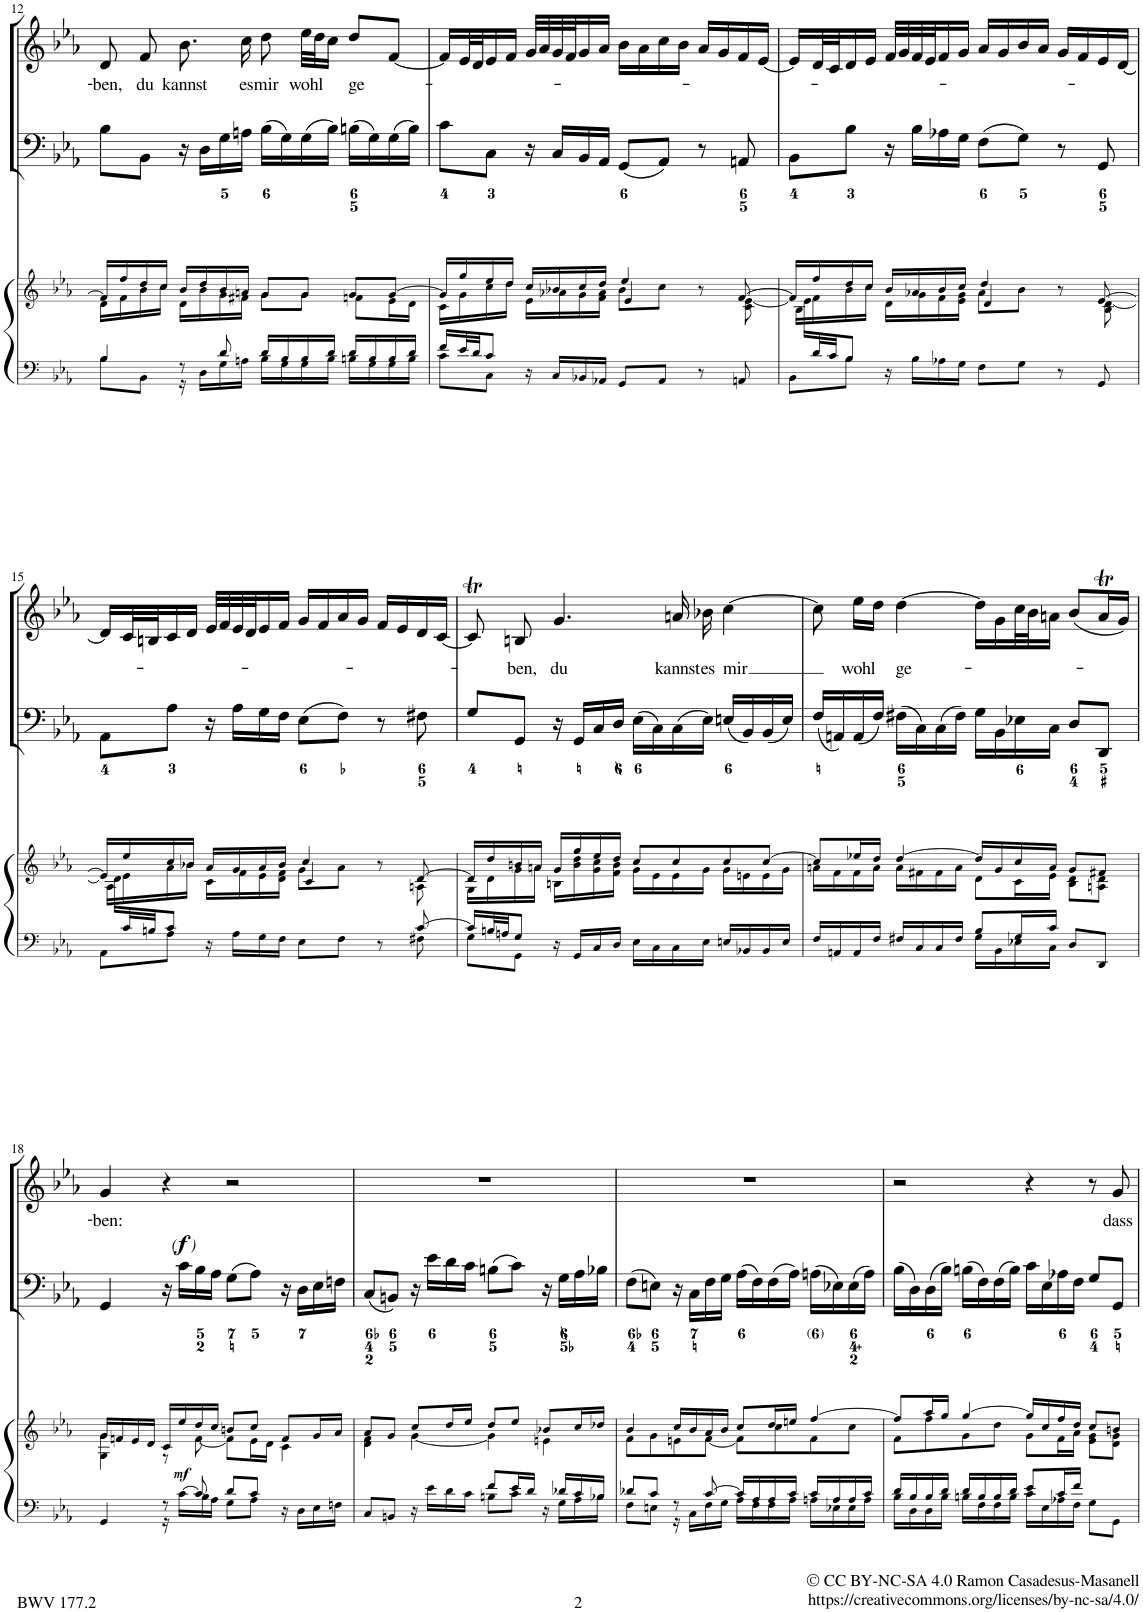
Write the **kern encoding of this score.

**kern	**kern	**dynam	**kern	**dynam	**kern	**text
*part3	*part3	*part3	*part2	*part2	*part1	*part1
*staff4	*staff3	*staff3/4	*staff2	*staff2	*staff1	*staff1
*I"Piano reduction	*	*	*I"Continuo	*	*I"Alto	*
*I'Pno	*	*	*	*	*	*
!!LO:PB:g=z
*clefF4	*clefG2	*	*clefF4	*	*clefG2	*
*k[b-e-a-]	*k[b-e-a-]	*	*k[b-e-a-]	*	*k[b-e-a-]	*
*M4/4	*M4/4	*	*M4/4	*	*M4/4	*
*met(c)	*met(c)	*	*met(c)	*	*met(c)	*
=12	=12	=12	=12	=12	=12	=12
*^	*^	*	*	*	*	*
!	!	!	!	!	!	!	!	!LO:LY:b
4B-/	8B-\L	16f/LL]	16d\LL	.	8B-\L	.	8d/	-ben,
.	.	16ff/	16f\	.	.	.	.	.
!	!	!	!	!	!	!	!	!LO:LY:b
.	8BB-\J	16dd/	16b-\	.	8BB-\J	.	8f/	du
.	.	16cc/JJ	16cc\JJ	.	.	.	.	.
!	!	!	!	!	!	!	!	!LO:LY:b
8r	16r	16b-/LL	16d\LL	.	16r	.	8.b-\	kannst
.	16D\LL	16dd/	16b-\	.	16D\LL	.	.	.
8d/	16G\	16b-/	16g\	.	16G\	.	.	.
!	!	!	!	!	!	!	!	!LO:LY:b
.	16An\JJ	16an/JJ	16f#X\JJ	.	16An\JJ	.	16cc\	es
!	!	!	!	!	!	!	!	!LO:LY:b
16d/LL	16B-\LL	8g/L	8g\L	.	(16B-\LL	.	8dd\	mir
16B-/	16G\	.	.	.	16G\)	.	.	.
!	!	!	!	!	!	!	!	!LO:LY:b
16B-/	16G\	8g/J	8g\J	.	(16G\	.	32ee-\LLL	wohl
.	.	.	.	.	.	.	32dd\J	.
16d/JJ	16B-\JJ	.	.	.	16B-\JJ)	.	16cc\JJ	.
!	!	!	!	!	!	!	!	!LO:LY:b
16d/LL	16Bn\LL	8g/L	8fn\L	.	(16Bn\LL	.	8dd/L	ge-
16B/	16G\	.	.	.	16G\)	.	.	.
16B/	16G\	[8g/J	16e-\L	.	(16G\	.	[8f/J	.
16d/JJ	16B\JJ	.	16d\JJ	.	16B\JJ)	.	.	.
=13	=13	=13	=13	=13	=13	=13	=13	=13
*	*	*	*^	*	*	*	*	*
16f/LL	8c\L	16g/LL]	16c\LL	2ryy	.	8c\L	.	16f/LL]	.
32e-/L	.	16gg/	16g\	.	.	.	.	32e-/L	.
32d/JJ	.	.	.	.	.	.	.	32d/J	.
8c/J	8C\J	16ee-/	16cc\	.	.	8C\J	.	16e-/	.
.	.	16dd/JJ	16dd\JJ	.	.	.	.	16f/JJ	.
16r	16ryy	16cc/LL	16e-\LL	.	.	16r	.	32g/LLL	.
.	.	.	.	.	.	.	.	32a-/	.
16ryy	16C/LL	16b-X/	16a-X\	.	.	16C/LL	.	32g/	.
.	.	.	.	.	.	.	.	32f/J	.
8ryy	16BB-X/	16cc/	16g\	.	.	16BB-/	.	16g/	.
.	16AA-X/JJ	16dd/JJ	16f\ 16a-\JJ	.	.	16AA-/JJ	.	16a-/JJ	.
4ryy	8GG/L	4ee-/	8b-\L	4e-/	.	(8GG/L	.	16b-\LL	.
.	.	.	.	.	.	.	.	16a-\	.
.	8AA-/J	.	8cc\J	.	.	8AA-/J)	.	16cc\	.
.	.	.	.	.	.	.	.	16b-\JJ	.
8r	8ryy	8r	8ryy	4ryy	.	8r	.	16a-/LL	.
.	.	.	.	.	.	.	.	16g/	.
8AAn/	8ryy	[8f/	8c\ [8e-\	.	.	8AAn/	.	16f/	.
.	.	.	.	.	.	.	.	[16e-/JJ	.
=14	=14	=14	=14	=14	=14	=14	=14	=14	=14
16ryy	8BB-\L	16f/LL]	16B-\LL	16e-\LL]	.	8BB-\L	.	16e-/LL]	.
32d/L	.	16ff/	16f\	4..ryy	.	.	.	32d/L	.
32c/JJ	.	.	.	.	.	.	.	32c/J	.
8B-/J	8B-\J	16dd/	16b-\	.	.	8B-\J	.	16d/	.
.	.	16cc/JJ	16cc\JJ	.	.	.	.	16e-/JJ	.
16r	16ryy	16b-/LL	16d\LL	.	.	16r	.	32f/LLL	.
.	.	.	.	.	.	.	.	32g/	.
16ryy	16B-\LL	16a-X/	16g\	.	.	16B-\LL	.	32f/	.
.	.	.	.	.	.	.	.	32e-/J	.
8ryy	16A-X\	16b-/	16f\	.	.	16A-X\	.	16f/	.
.	16G\JJ	16cc/JJ	16e-\ 16g\JJ	.	.	16G\JJ	.	16g/JJ	.
4ryy	8F\L	4dd/	8a-\L	4d/	.	(8F\L	.	16a-/LL	.
.	.	.	.	.	.	.	.	16g/	.
.	8G\J	.	8b-\J	.	.	8G\J)	.	16b-/	.
.	.	.	.	.	.	.	.	16a-/JJ	.
8r	8ryy	8r	8ryy	4ryy	.	8r	.	16g/LL	.
.	.	.	.	.	.	.	.	16f/	.
8GG/	8ryy	[8e-/	8B-\ [8d\	.	.	8GG/	.	16e-/	.
.	.	.	.	.	.	.	.	[16d/JJ	.
!!LO:LB:g=z
=15	=15	=15	=15	=15	=15	=15	=15	=15	=15
16ryy	8AA-\L	16e-/LL]	16A-\LL	16d\LL]	.	8AA-\L	.	16d/LL]	.
32c/L	.	16ee-/	16e-\	4..ryy	.	.	.	32c/L	.
32Bn/JJ	.	.	.	.	.	.	.	32Bn/J	.
8c/J	8A-\J	16cc/	16a-\	.	.	8A-\J	.	16c/	.
.	.	16b-X/JJ	16b-\JJ	.	.	.	.	16d/JJ	.
16r	16ryy	16a-/LL	16c\LL	.	.	16r	.	32e-/LLL	.
.	.	.	.	.	.	.	.	32f/	.
16ryy	16A-\LL	16g/	16f\	.	.	16A-\LL	.	32e-/	.
.	.	.	.	.	.	.	.	32d/J	.
8ryy	16G\	16a-/	16e-\	.	.	16G\	.	16e-/	.
.	16F\JJ	16b-/JJ	16d\ 16f\JJ	.	.	16F\JJ	.	16f/JJ	.
4ryy	8E-\L	4cc/	8g\L	4c/	.	(8E-\L	.	16g/LL	.
.	.	.	.	.	.	.	.	16f/	.
.	8F\J	.	8a-\J	.	.	8F\J)	.	16a-/	.
.	.	.	.	.	.	.	.	16g/JJ	.
8r	8ryy	8r	8ryy	4ryy	.	8r	.	16f/LL	.
.	.	.	.	.	.	.	.	16e-/	.
[8c/	8F#X\	[8d/	8An\	.	.	8F#X\	.	16d/	.
.	.	.	.	.	.	.	.	[16c/JJ	.
*	*	*	*v	*v	*	*	*	*	*
=16	=16	=16	=16	=16	=16	=16	=16	=16
16c/LL]	8G\L	16d/LL]	16G\LL	.	8G/L	.	8cT/]	.
32Bn/L	.	16dd/	16d\	.	.	.	.	.
32An/JJ	.	.	.	.	.	.	.	.
!	!	!	!	!	!	!	!	!LO:LY:b
8G/J	8GG\J	16bn/	16g\	.	8GG/J	.	8Bn/	-ben,
.	.	16an/JJ	16a\JJ	.	.	.	.	.
!	!	!	!	!	!	!	!	!LO:LY:b
16r	16ryy	16g/LL	16Bn\LL	.	16r	.	4.g/	du
16GG/LL	16ryy	16gg/	16b\ 16dd\	.	16GG/LL	.	.	.
16C/	8ryy	16ee-/	16g\ 16cc\	.	16C/	.	.	.
16D/JJ	.	16dd/JJ	16f\ 16b\JJ	.	16D/JJ	.	.	.
16E-\LL	2ryy	8cc/L	16g\LL	.	(16E-\LL	.	.	.
16C\	.	.	16e-\	.	16C\)	.	.	.
!	!	!	!	!	!	!	!	!LO:LY:b
16C\	.	8cc/	16e-\	.	(16C\	.	16an/	kannst
!	!	!	!	!	!	!	!	!LO:LY:b
16E-\JJ	.	.	16g\JJ	.	16E-\JJ)	.	16b-X\	es
!	!	!	!	!	!	!	!	!LO:LY:b
16En/LL	.	8cc/	16g\LL	.	(16En/LL	.	[4cc\	mir
16BB-X/	.	.	16en\	.	16BB-/)	.	.	.
16BB-/	.	[8cc/J	16e\	.	(16BB-/	.	.	.
16E/JJ	.	.	16g\JJ	.	16E/JJ)	.	.	.
=17	=17	=17	=17	=17	=17	=17	=17	=17
16F/LL	4ryy	8cc/L]	16an\LL	.	(16F/LL	.	8cc\]	.
16AAn/	.	.	16f\	.	16AAn/)	.	.	.
!	!	!	!	!	!	!	!	!LO:LY:b
16AA/	.	16ee-X/L	16f\	.	(16AA/	.	16ee-\LL	wohl
16F/JJ	.	16dd/JJ	16a\JJ	.	16F/JJ)	.	16dd\JJ	.
!	!	!	!	!	!	!	!	!LO:LY:b
16F#X/LL	4ryy	[4dd/	16a\LL	.	(16F#X\LL	.	[4dd\	ge-
16C/	.	.	16f#X\	.	16C\)	.	.	.
16C/	.	.	16f#\	.	(16C\	.	.	.
16F#/JJ	.	.	16a\JJ	.	16F#\JJ)	.	.	.
8B-/L	16G\LL	16dd/LL]	8d\L	.	16G\LL	.	16dd\LL]	.
.	16BB-\	16g/	.	.	16BB-\	.	16g\	.
16G/L	16E-X\	16cc/	16c\L	.	16E-X\	.	32cc\L	.
.	.	.	.	.	.	.	32b-\J	.
16c/JJ	16C\JJ	16a/JJ	16e-\JJ	.	16C\JJ	.	16an\JJ	.
8D/L	4ryy	8g/L	8B-\ 8d\L	.	8D/L	.	(8b-/L	.
8DD/J	.	8f#X/J	8An\ 8d\J	.	8DD/J	.	16at/L	.
.	.	.	.	.	.	.	16g/JJ)	.
!!LO:LB:g=z
=18	=18	=18	=18	=18	=18	=18	=18	=18
!	!	!	!	!	!	!	!	!LO:LY:b
4GG/	4ryy	16g/LL	4G\ 4g\	.	4GG/	.	4g/	-ben:
.	.	16fn/	.	.	.	.	.	.
.	.	16e-/	.	.	.	.	.	.
.	.	16d/JJ	.	.	.	.	.	.
8r	16r	16c/LL	8r	.	16r	.	4r	.
!	!	!	!	!LO:DY:b	!	!LO:DY:a	!	!
!	!	!	!	!	!	!LO:DY:n=1:a	!	!
!	!	!	!	!	!	!LO:DY:n=2:a	!	!
.	[>16c\LL	16ee-/	.	mf	16c\LL	other-dynamics f other-dynamics	.	.
8c/]	16B-\	16dd/	[8f\	.	16B-\	.	.	.
.	16A-\JJ	16cc/JJ	.	.	16A-\JJ	.	.	.
8d/L	8G\L	8bn/L	8f\L]	.	(8G\L	.	2r	.
8c/J	8A-\J	8cc/J	16e-\L	.	8A-\J)	.	.	.
.	.	.	16d\JJ	.	.	.	.	.
16r	16ryy	8f/L	4c\	.	16r	.	.	.
16ryy	16D\LL	.	.	.	16D\LL	.	.	.
8ryy	16E-\	16g/L	.	.	16E-\	.	.	.
.	16Fn\JJ	16a-/JJ	.	.	16Fn\JJ	.	.	.
=19	=19	=19	=19	=19	=19	=19	=19	=19
8C/L	4ryy	8a-/L	4d\ 4f\	.	(8C/L	.	1r	.
8BBn/J	.	8g/J	.	.	8BBn/J)	.	.	.
16r	16ryy	8cc/L	[4g\	.	16r	.	.	.
16ryy	16e-\LL	.	.	.	16e-\LL	.	.	.
8ryy	16d\	16dd/L	.	.	16d\	.	.	.
.	16c\JJ	16ee-/JJ	.	.	16c\JJ	.	.	.
8f/L	8Bn\L	8dd/L	4g\]	.	(8Bn\L	.	.	.
16e-/L	8c\J	8ee-/J	.	.	8c\J)	.	.	.
16d/JJ	.	.	.	.	.	.	.	.
16r	16ryy	8b-X/L	4en\	.	16r	.	.	.
16d-X/LL	16G\LL	.	.	.	16G\LL	.	.	.
16c/	16A-\	16cc/L	.	.	16A-\	.	.	.
16B-X/JJ	16B-\JJ	16dd-X/JJ	.	.	16B-X\JJ	.	.	.
=20	=20	=20	=20	=20	=20	=20	=20	=20
8d-X/L	8F\L	4b-/	8f\L	.	(8F\L	.	1r	.
8c/J	8En\J	.	8g\	.	8En\J)	.	.	.
8r	16r	16cc/LL	8en\	.	16r	.	.	.
.	16C\LL	16b-/	.	.	16C\LL	.	.	.
[8c/	16F\	16a-/	[8f\J	.	16F\	.	.	.
.	16G\JJ	16b-/JJ	.	.	16G\JJ	.	.	.
16c/LL]	16A-\LL	8cc/L	8f\L]	.	(16A-\LL	.	.	.
16A-/	16F\	.	.	.	16F\)	.	.	.
16A-/	16F\	16dd/L	8cc\	.	(16F\	.	.	.
16c/JJ	16A-\JJ	16een/JJ	.	.	16A-\JJ)	.	.	.
16c/LL	16An\LL	[4ff/	8f\	.	(16An\LL	.	.	.
16A/	16E-X\	.	.	.	16E-X\)	.	.	.
16A/	16E-\	.	8cc\J	.	(16E-\	.	.	.
16c/JJ	16A\JJ	.	.	.	16A\JJ)	.	.	.
=21	=21	=21	=21	=21	=21	=21	=21	=21
16d/LL	16B-\LL	8ff/L]	8f\L	.	(16B-\LL	.	2r	.
16B-/	16D\	.	.	.	16D\)	.	.	.
16B-/	16D\	16aa-/L	8ff\	.	(16D\	.	.	.
16d/JJ	16B-\JJ	16gg/JJ	.	.	16B-\JJ)	.	.	.
16d/LL	16Bn\LL	[4gg/	8g\	.	(16Bn\LL	.	.	.
16B/	16F\	.	.	.	16F\)	.	.	.
16B/	16F\	.	8dd\J	.	(16F\	.	.	.
16d/JJ	16B\JJ	.	.	.	16B\JJ)	.	.	.
8e-/L	16c\LL	16gg/LL]	8g\L	.	16c\LL	.	4r	.
.	16E-\	16cc/	.	.	16E-\	.	.	.
16c/L	16A-X\	16ff/	16f\L	.	16A-X\	.	.	.
16f/JJ	16F\JJ	16dd/JJ	16a-\JJ	.	16F\JJ	.	.	.
4ryy	8G\L	8cc/L	8e-\ 8g\L	.	8G/L	.	8r	.
!	!	!	!	!	!	!	!	!LO:LY:b
.	8GG\J	8bn/J	8d\ 8g\J	.	8GG/J	.	8g/	dass
*v	*v	*	*	*	*	*	*	*
*	*v	*v	*	*	*	*	*
=	=	=	=	=	=	=
*-	*-	*-	*-	*-	*-	*-
